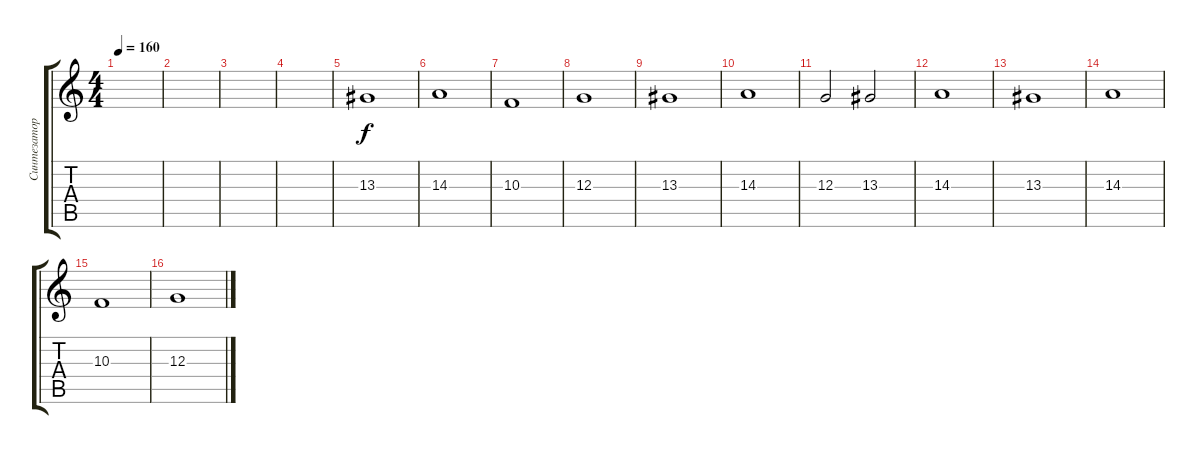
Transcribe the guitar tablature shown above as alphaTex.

\track ("Синтезатор" "Синтезатор") {instrument pad2warm}
\staff {score tabs}
\tuning (E4 B3 G3 D3 A2 E2) {hide}
\ts (4 4)
\tempo 160
\clef g2
\ks c
|
|
|
|
13.3.1 |
14.3.1 |
10.3.1 |
12.3.1 |
13.3.1 |
14.3.1 |
12.3.2 13.3.2 |
14.3.1 |
13.3.1 |
14.3.1 |
10.3.1 |
12.3.1
